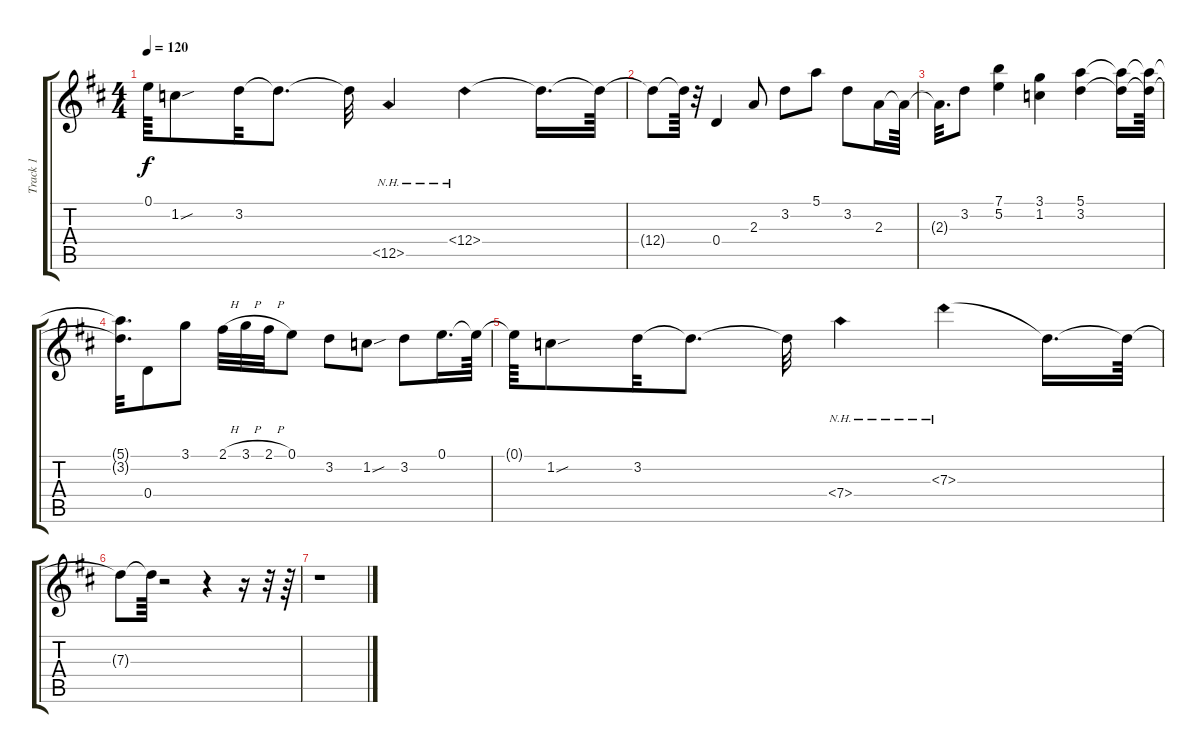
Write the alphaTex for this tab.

\track ("Track 1" "Track 1") {instrument acousticguitarsteel}
\staff {score tabs}
\tuning (E4 B3 G3 D3 A2 E2) {hide}
\ts (4 4)
\tempo 120
\clef g2
\ks d
0.1{t}.64{dy f} 1.2{sou}.8 3.2.32 3.2{t}.8{d} 3.2{t}.32 12.5{nh}.4 12.4{nh}.4 12.4{t}.16{d} 12.4{t}.64 |
12.4{t}.8 12.4{t}.64 r.32 0.4.4 2.3.8 3.2.8 5.1.8 3.2.8 2.3.16 2.3{t}.64 |
2.3{t}.32{d} 3.2.8 (7.1 5.2).4 (3.1 1.2).4 (5.1 3.2).4 (5.1{t} 3.2{t}).16 (5.1{t} 3.2{t}).64 |
(5.1{t} 3.2{t}).32{d} 0.4.8 3.1.8 2.1{h}.32 3.1{h}.32 2.1{h}.32 0.1.8 3.2.8 1.2{sou}.8 3.2.8 0.1.16{d} 0.1{t}.64 |
0.1{t}.64 1.2{sou}.8 3.2.32 3.2{t}.8{d} 3.2{t}.32 7.4{nh}.4 7.3{nh}.4 7.3{t}.16{d} 7.3{t}.64 |
7.3{t}.8 7.3{t}.64 r.2 r.4 r.16 r.32 r.64 |
r.1
